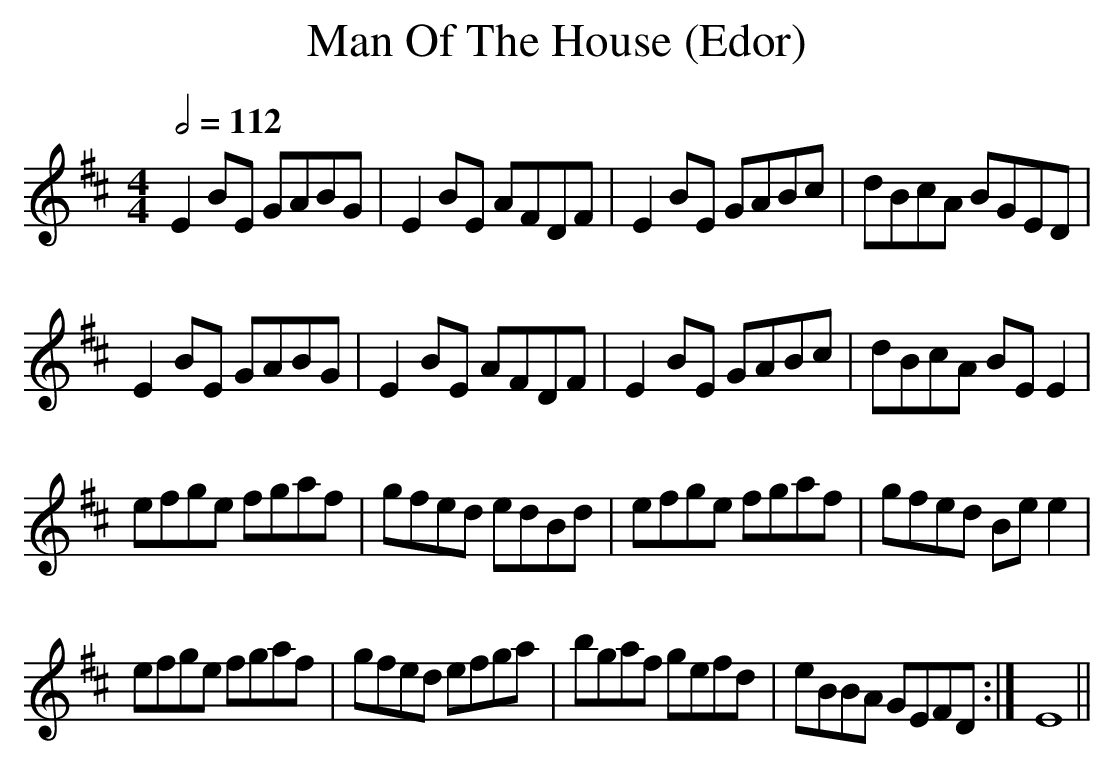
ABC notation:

X:1
T:Man Of The House (Edor) %1
Q:1/2=112
M:4/4
L:1/8
K:Edor
E2BE GABG|E2BE AFDF|E2BE GABc|dBcA BGED|
E2BE GABG|E2BE AFDF|E2BE GABc|dBcA BEE2|
efge fgaf|gfed edBd|efge fgaf|gfed Bee2|
efge fgaf|gfed efga|bgaf gefd|eBBA GEFD:|E8||
